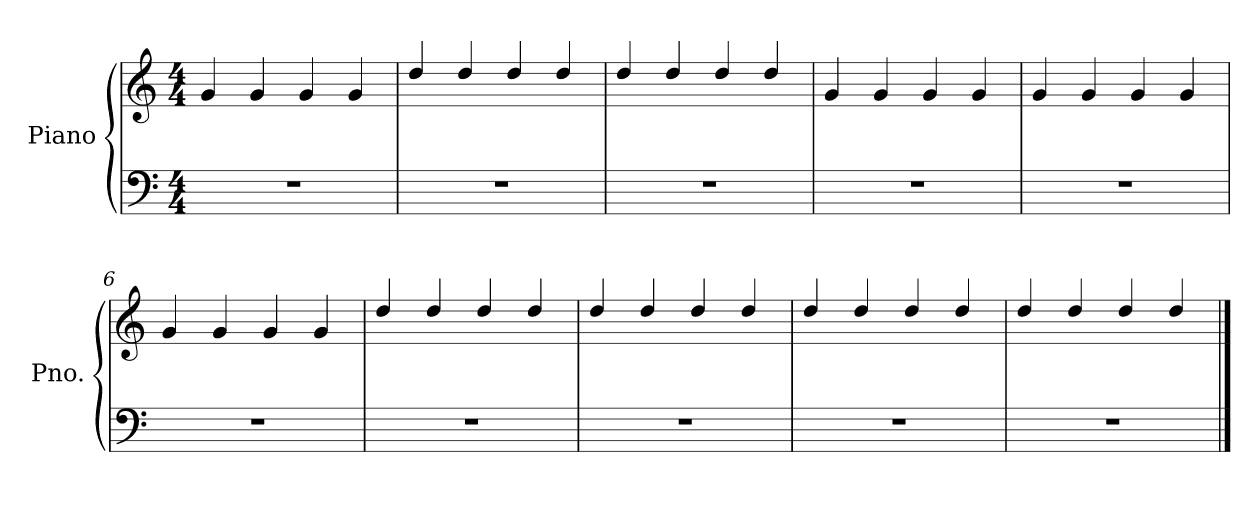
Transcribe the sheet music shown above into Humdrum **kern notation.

**kern	**kern
*part1	*part1
*staff2	*staff1
*I"Piano	*
*I'Pno.	*
*clefF4	*clefG2
*k[]	*k[]
*M4/4	*M4/4
=1	=1
1r	4g/
.	4g/
.	4g/
.	4g/
=2	=2
1r	4dd/
.	4dd/
.	4dd/
.	4dd/
=3	=3
1r	4dd/
.	4dd/
.	4dd/
.	4dd/
=4	=4
1r	4g/
.	4g/
.	4g/
.	4g/
=5	=5
1r	4g/
.	4g/
.	4g/
.	4g/
=6	=6
1r	4g/
.	4g/
.	4g/
.	4g/
=7	=7
1r	4dd/
.	4dd/
.	4dd/
.	4dd/
!!LO:LB:g=z
=8	=8
1r	4dd/
.	4dd/
.	4dd/
.	4dd/
=9	=9
1r	4dd/
.	4dd/
.	4dd/
.	4dd/
=10	=10
1r	4dd/
.	4dd/
.	4dd/
.	4dd/
==	==
*-	*-
